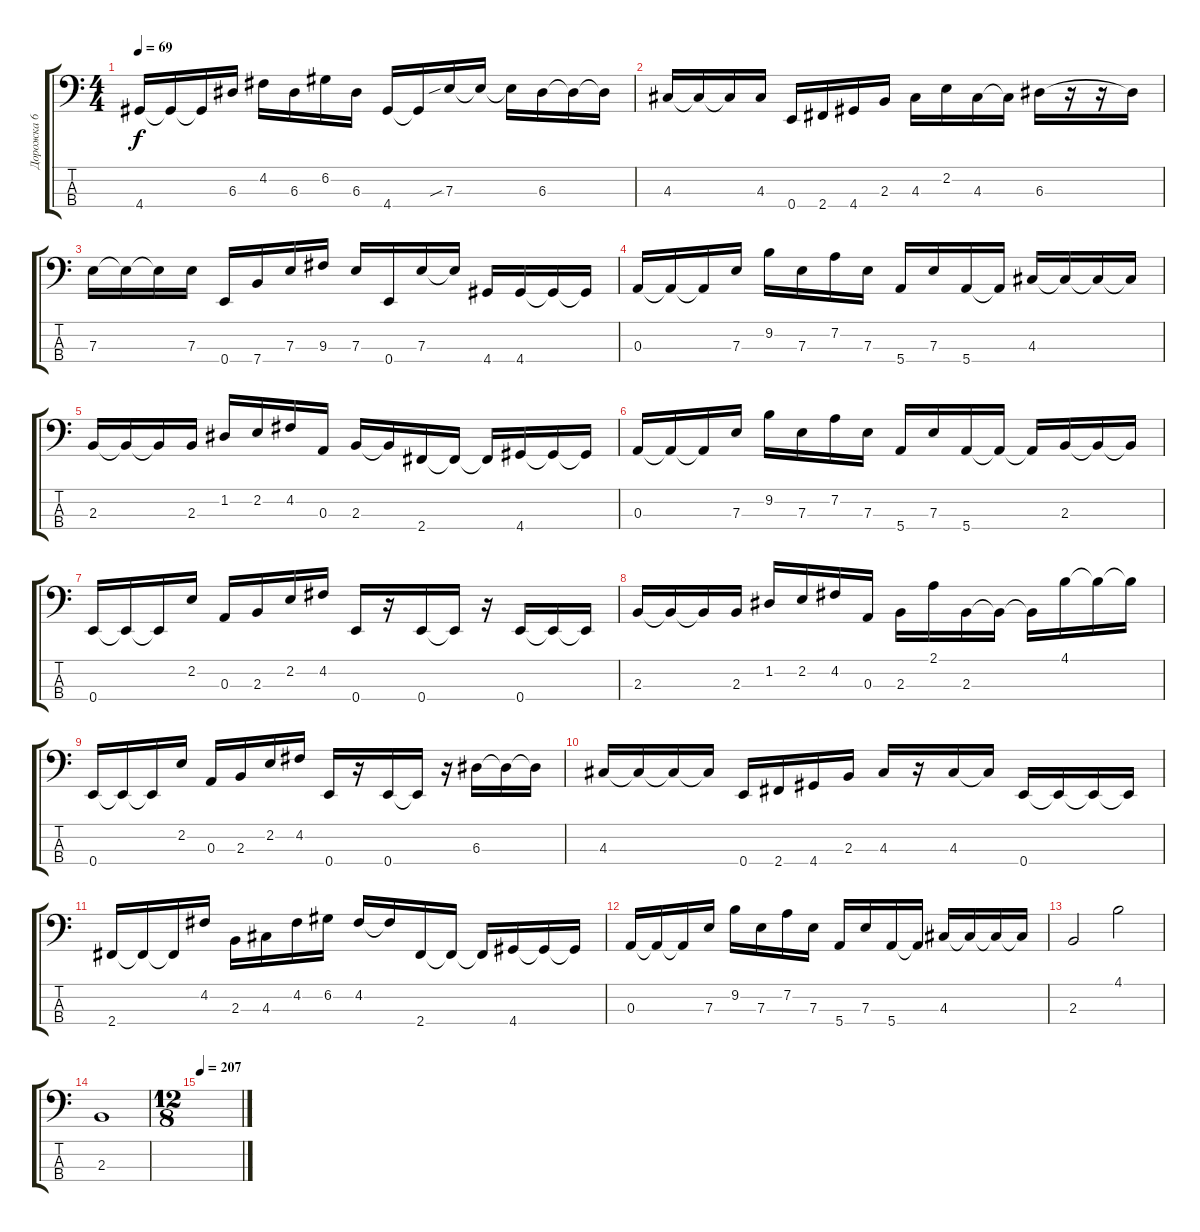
\track ("Дорожка 6" "Дорожка 6") {instrument electricbassfinger}
\staff {score tabs}
\tuning (G2 D2 A1 E1) {hide}
\ts (4 4)
\tempo 69
\clef f4
\ks c
4.4.16{dy f} 4.4{t}.16 4.4{t}.16 6.3.16 4.2.16 6.3.16 6.2.16 6.3.16 4.4.16 4.4{t}.16 7.3{sib}.16 7.3{t}.16 7.3{t}.16 6.3.16 6.3{t}.16 6.3{t}.16 |
4.3.16 4.3{t}.16 4.3{t}.16 4.3.16 0.4.16 2.4.16 4.4.16 2.3.16 4.3.16 2.2.16 4.3.16 4.3{t}.16 6.3.16 r.16 r.16 6.3{t}.16 |
7.3.16 7.3{t}.16 7.3{t}.16 7.3.16 0.4.16 7.4.16 7.3.16 9.3.16 7.3.16 0.4.16 7.3.16 7.3{t}.16 4.4.16 4.4.16 4.4{t}.16 4.4{t}.16 |
0.3.16 0.3{t}.16 0.3{t}.16 7.3.16 9.2.16 7.3.16 7.2.16 7.3.16 5.4.16 7.3.16 5.4.16 5.4{t}.16 4.3.16 4.3{t}.16 4.3{t}.16 4.3{t}.16 |
2.3.16 2.3{t}.16 2.3{t}.16 2.3.16 1.2.16 2.2.16 4.2.16 0.3.16 2.3.16 2.3{t}.16 2.4.16 2.4{t}.16 2.4{t}.16 4.4.16 4.4{t}.16 4.4{t}.16 |
0.3.16 0.3{t}.16 0.3{t}.16 7.3.16 9.2.16 7.3.16 7.2.16 7.3.16 5.4.16 7.3.16 5.4.16 5.4{t}.16 5.4{t}.16 2.3.16 2.3{t}.16 2.3{t}.16 |
0.4.16 0.4{t}.16 0.4{t}.16 2.2.16 0.3.16 2.3.16 2.2.16 4.2.16 0.4.16 r.16 0.4.16 0.4{t}.16 r.16 0.4.16 0.4{t}.16 0.4{t}.16 |
2.3.16 2.3{t}.16 2.3{t}.16 2.3.16 1.2.16 2.2.16 4.2.16 0.3.16 2.3.16 2.1.16 2.3.16 2.3{t}.16 2.3{t}.16 4.1.16 4.1{t}.16 4.1{t}.16 |
0.4.16 0.4{t}.16 0.4{t}.16 2.2.16 0.3.16 2.3.16 2.2.16 4.2.16 0.4.16 r.16 0.4.16 0.4{t}.16 r.16 6.3.16 6.3{t}.16 6.3{t}.16 |
4.3.16 4.3{t}.16 4.3{t}.16 4.3{t}.16 0.4.16 2.4.16 4.4.16 2.3.16 4.3.16 r.16 4.3.16 4.3{t}.16 0.4.16 0.4{t}.16 0.4{t}.16 0.4{t}.16 |
2.4.16 2.4{t}.16 2.4{t}.16 4.2.16 2.3.16 4.3.16 4.2.16 6.2.16 4.2.16 4.2{t}.16 2.4.16 2.4{t}.16 2.4{t}.16 4.4.16 4.4{t}.16 4.4{t}.16 |
0.3.16 0.3{t}.16 0.3{t}.16 7.3.16 9.2.16 7.3.16 7.2.16 7.3.16 5.4.16 7.3.16 5.4.16 5.4{t}.16 4.3.16 4.3{t}.16 4.3{t}.16 4.3{t}.16 |
2.3.2 4.1.2 |
2.3.1 |
\ts (12 8)
\tempo 207
